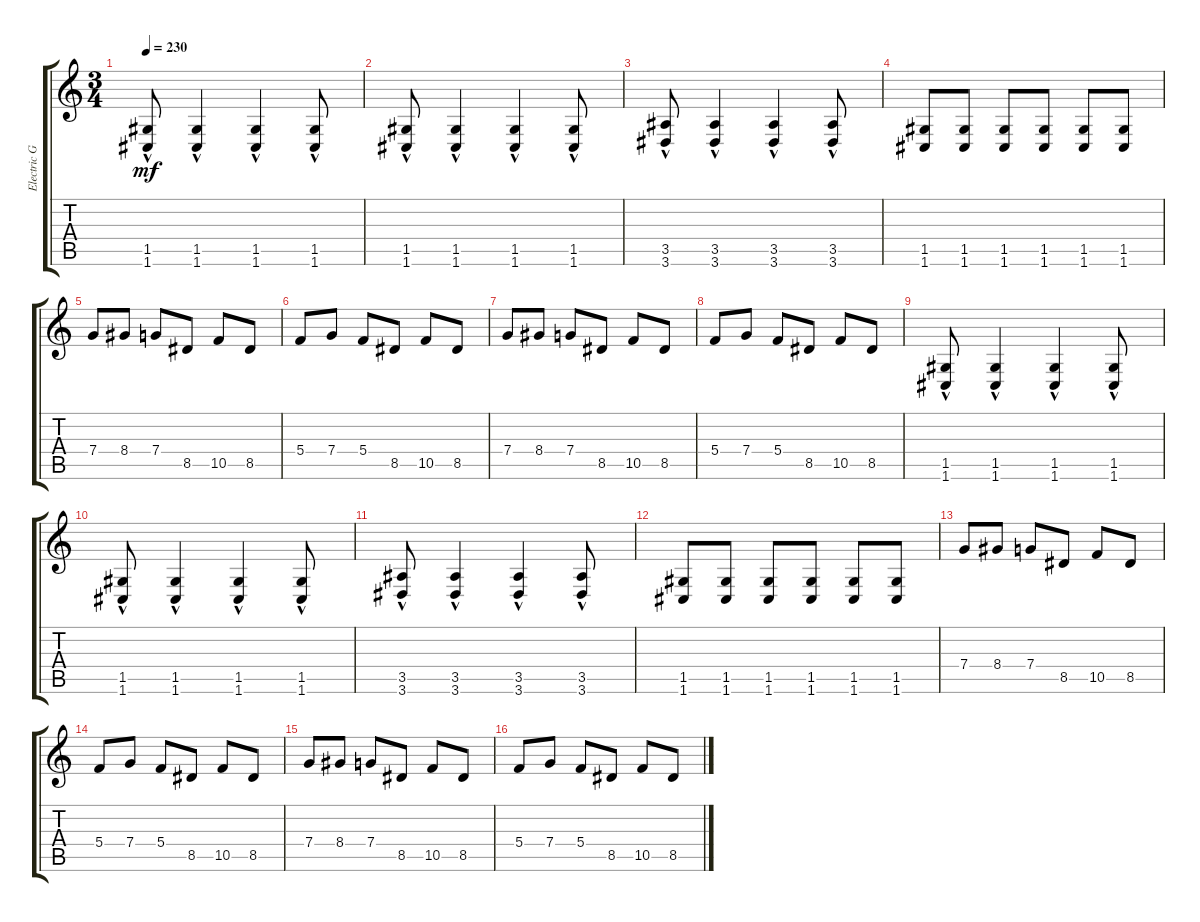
\track ("Electric Guitar" "Electric G") {instrument distortionguitar}
\staff {score tabs}
\tuning (D4 A3 F3 C3 G2 C2) {hide}
\ts (3 4)
\tempo 230
\clef g2
\ks c
(1.5{hac} 1.6{hac}).8{dy mf} (1.5{hac} 1.6{hac}).4 (1.5{hac} 1.6{hac}).4 (1.5{hac} 1.6{hac}).8 |
(1.5{hac} 1.6{hac}).8 (1.5{hac} 1.6{hac}).4 (1.5{hac} 1.6{hac}).4 (1.5{hac} 1.6{hac}).8 |
(3.5{hac} 3.6{hac}).8 (3.5{hac} 3.6{hac}).4 (3.5{hac} 3.6{hac}).4 (3.5{hac} 3.6{hac}).8 |
(1.5 1.6).8 (1.5 1.6).8 (1.5 1.6).8 (1.5 1.6).8 (1.5 1.6).8 (1.5 1.6).8 |
7.4.8 8.4.8 7.4.8 8.5.8 10.5.8 8.5.8 |
5.4.8 7.4.8 5.4.8 8.5.8 10.5.8 8.5.8 |
7.4.8 8.4.8 7.4.8 8.5.8 10.5.8 8.5.8 |
5.4.8 7.4.8 5.4.8 8.5.8 10.5.8 8.5.8 |
(1.5{hac} 1.6{hac}).8 (1.5{hac} 1.6{hac}).4 (1.5{hac} 1.6{hac}).4 (1.5{hac} 1.6{hac}).8 |
(1.5{hac} 1.6{hac}).8 (1.5{hac} 1.6{hac}).4 (1.5{hac} 1.6{hac}).4 (1.5{hac} 1.6{hac}).8 |
(3.5{hac} 3.6{hac}).8 (3.5{hac} 3.6{hac}).4 (3.5{hac} 3.6{hac}).4 (3.5{hac} 3.6{hac}).8 |
(1.5 1.6).8 (1.5 1.6).8 (1.5 1.6).8 (1.5 1.6).8 (1.5 1.6).8 (1.5 1.6).8 |
7.4.8 8.4.8 7.4.8 8.5.8 10.5.8 8.5.8 |
5.4.8 7.4.8 5.4.8 8.5.8 10.5.8 8.5.8 |
7.4.8 8.4.8 7.4.8 8.5.8 10.5.8 8.5.8 |
5.4.8 7.4.8 5.4.8 8.5.8 10.5.8 8.5.8
